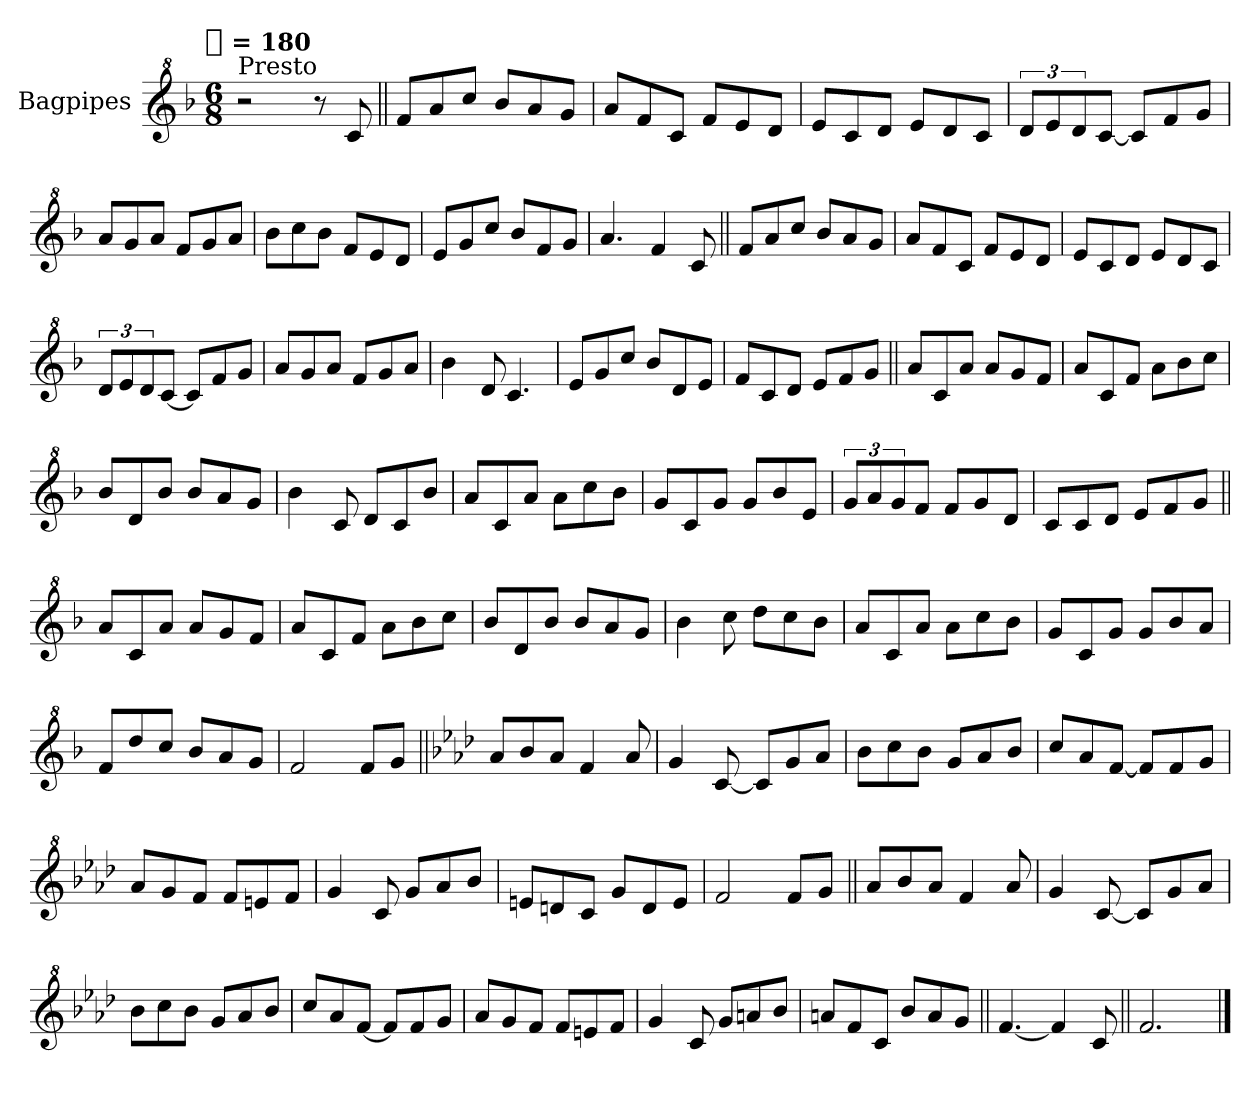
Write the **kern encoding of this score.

**kern
*part1
*staff1
*I"Bagpipes
*I'Bag
*clefG^2
*k[b-]
*F:
!!LO:TX:omd:t=[quarter] = 180
*M6/8
*MM180
=1
!LO:TX:a:t=Presto
2r
8r
8cc
=||
8ffL
8aa
8cccJ
8bb-L
8aa
8ggJ
=
8aaL
8ff
8ccJ
8ffL
8ee
8ddJ
=
8eeL
8cc
8ddJ
8eeL
8dd
8ccJ
=
12ddL
12ee
12dd
[8ccJ
8ccL]
8ff
8ggJ
=
8aaL
8gg
8aaJ
8ffL
8gg
8aaJ
=
8bb-L
8ccc
8bb-J
8ffL
8ee
8ddJ
=
8eeL
8gg
8cccJ
8bb-L
8ff
8ggJ
=
4.aa
4ff
8cc
=||
8ffL
8aa
8cccJ
8bb-L
8aa
8ggJ
=
8aaL
8ff
8ccJ
8ffL
8ee
8ddJ
=
8eeL
8cc
8ddJ
8eeL
8dd
8ccJ
=
12ddL
12ee
12dd
[8ccJ
8ccL]
8ff
8ggJ
=
8aaL
8gg
8aaJ
8ffL
8gg
8aaJ
=
4bb-
8dd
4.cc
=
8eeL
8gg
8cccJ
8bb-L
8dd
8eeJ
=
8ffL
8cc
8ddJ
8eeL
8ff
8ggJ
=||
8aaL
8cc
8aaJ
8aaL
8gg
8ffJ
=
8aaL
8cc
8ffJ
8aaL
8bb-
8cccJ
=
8bb-L
8dd
8bb-J
8bb-L
8aa
8ggJ
=
4bb-
8cc
8ddL
8cc
8bb-J
=
8aaL
8cc
8aaJ
8aaL
8ccc
8bb-J
=
8ggL
8cc
8ggJ
8ggL
8bb-
8eeJ
=
12ggL
12aa
12gg
8ffJ
8ffL
8gg
8ddJ
=
8ccL
8cc
8ddJ
8eeL
8ff
8ggJ
=||
8aaL
8cc
8aaJ
8aaL
8gg
8ffJ
=
8aaL
8cc
8ffJ
8aaL
8bb-
8cccJ
=
8bb-L
8dd
8bb-J
8bb-L
8aa
8ggJ
=
4bb-
8ccc
8dddL
8ccc
8bb-J
=
8aaL
8cc
8aaJ
8aaL
8ccc
8bb-J
=
8ggL
8cc
8ggJ
8ggL
8bb-
8aaJ
=
8ffL
8ddd
8cccJ
8bb-L
8aa
8ggJ
=
2ff
8ffL
8ggJ
=||
*k[b-e-a-d-]
*A-:
8aa-L
8bb-
8aa-J
4ff
8aa-
=
4gg
[8cc
8ccL]
8gg
8aa-J
=
8bb-L
8ccc
8bb-J
8ggL
8aa-
8bb-J
=
8cccL
8aa-
[8ffJ
8ffL]
8ff
8ggJ
=
8aa-L
8gg
8ffJ
8ffL
8een
8ffJ
=
4gg
8cc
8ggL
8aa-
8bb-J
=
8eenL
8ddn
8ccJ
8ggL
8dd
8eeJ
=
2ff
8ffL
8ggJ
=||
8aa-L
8bb-
8aa-J
4ff
8aa-
=
4gg
[8cc
8ccL]
8gg
8aa-J
=
8bb-L
8ccc
8bb-J
8ggL
8aa-
8bb-J
=
8cccL
8aa-
[8ffJ
8ffL]
8ff
8ggJ
=
8aa-L
8gg
8ffJ
8ffL
8een
8ffJ
=
4gg
8cc
8ggL
8aan
8bb-J
=
8aanL
8ff
8ccJ
8bb-L
8aa
8ggJ
=||
[4.ff
4ff]
8cc
=||
2.ff
==
*-
